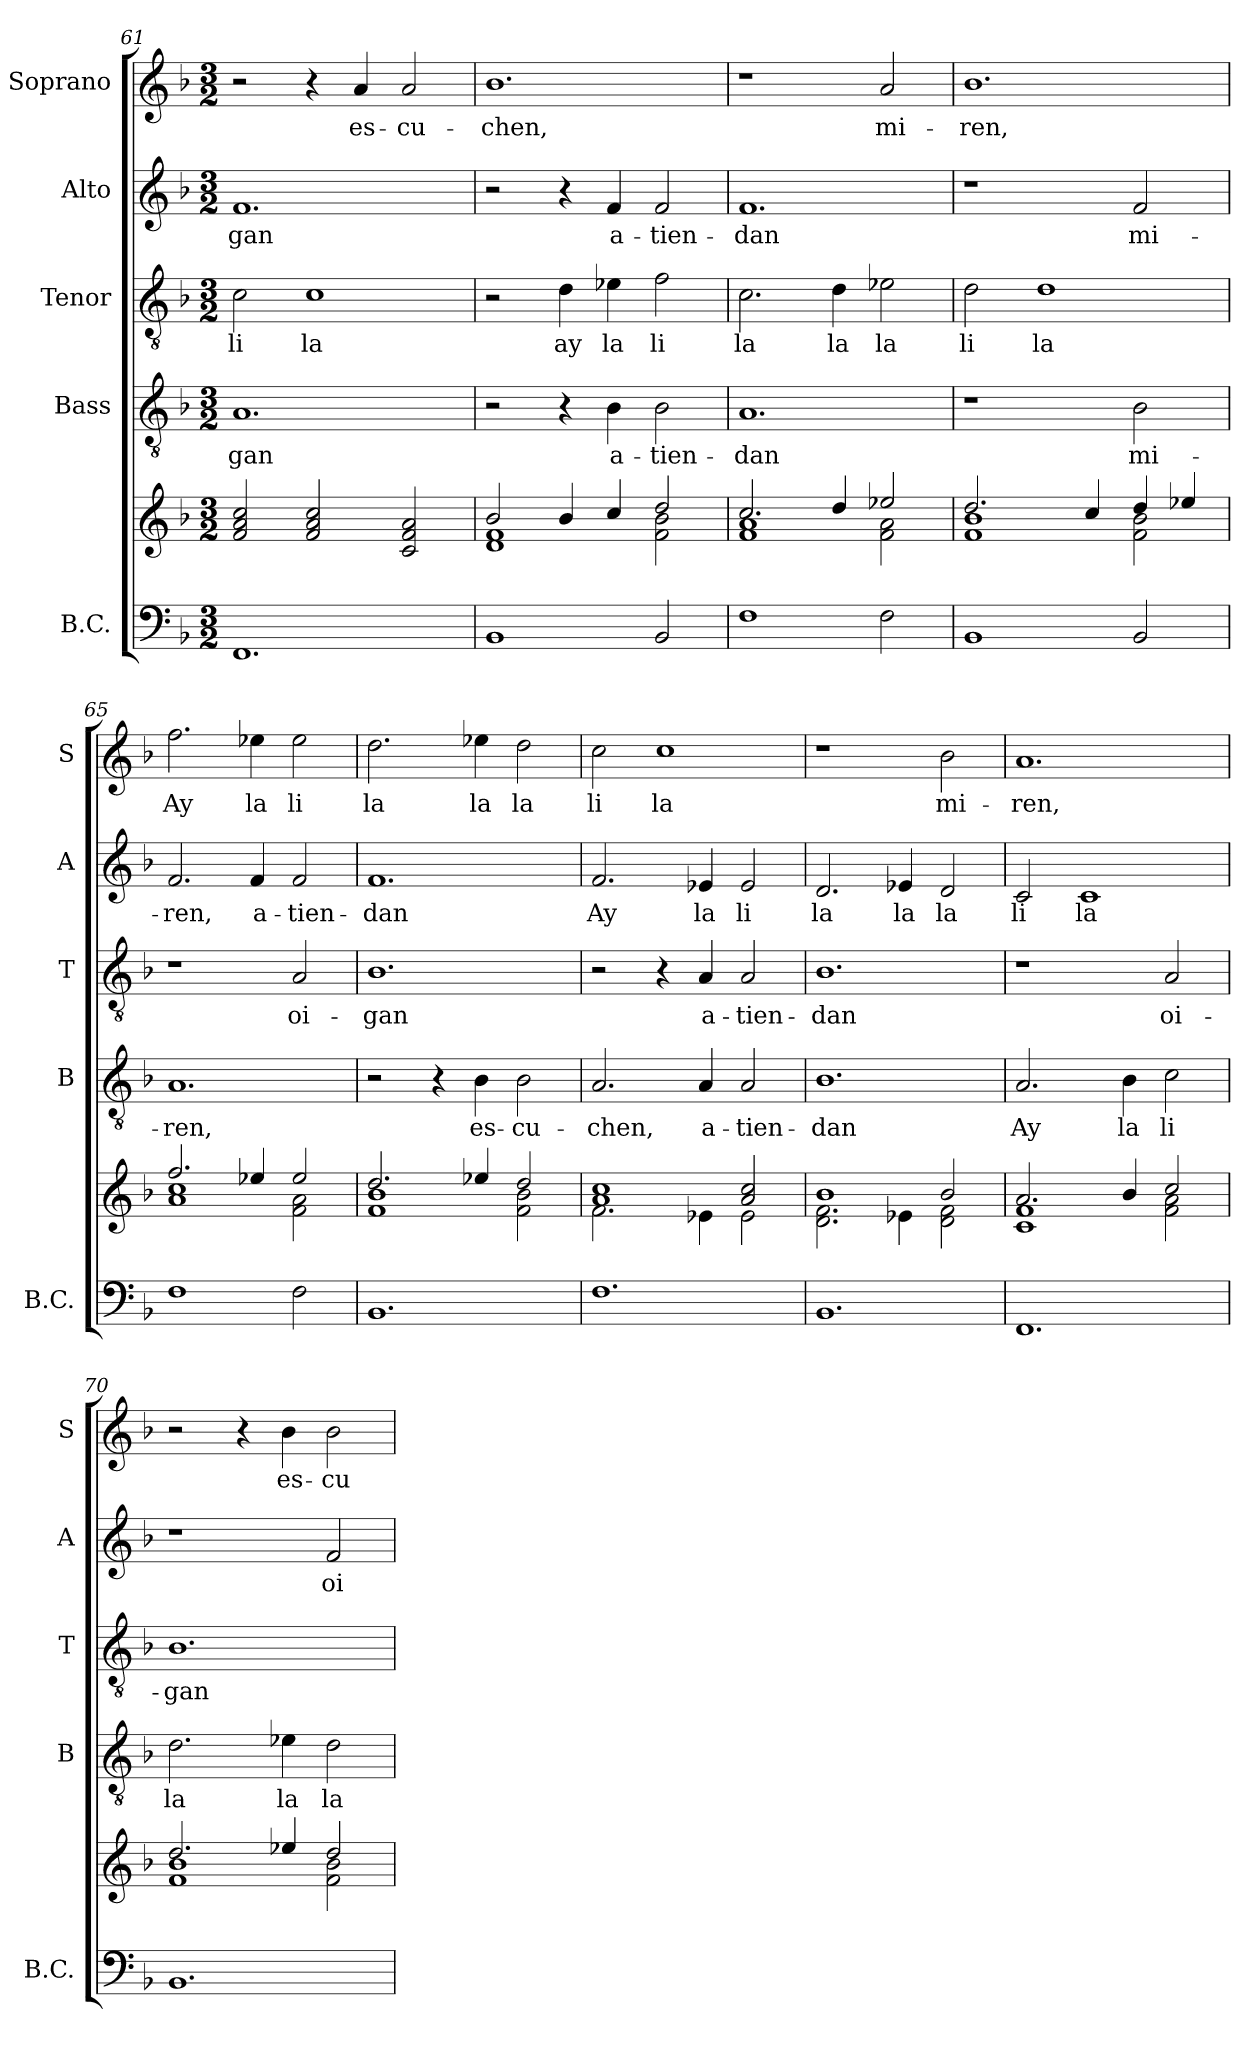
**kern	**kern	**kern	**text	**kern	**text	**kern	**text	**kern	**text
*part5	*part5	*part4	*part4	*part3	*part3	*part2	*part2	*part1	*part1
*staff6	*staff5	*staff4	*staff4	*staff3	*staff3	*staff2	*staff2	*staff1	*staff1
*I"B.C.	*	*I"Bass	*	*I"Tenor	*	*I"Alto	*	*I"Soprano	*
*I'B.C.	*	*I'B	*	*I'T	*	*I'A	*	*I'S	*
!!LO:PB:g=z
*clefF4	*clefG2	*clefGv2	*	*clefGv2	*	*clefG2	*	*clefG2	*
*k[b-]	*k[b-]	*k[b-]	*	*k[b-]	*	*k[b-]	*	*k[b-]	*
*F:	*F:	*F:	*	*F:	*	*F:	*	*F:	*
*M3/2	*M3/2	*M3/2	*	*M3/2	*	*M3/2	*	*M3/2	*
=61	=61	=61	=61	=61	=61	=61	=61	=61	=61
!	!	!	!LO:LY:b	!	!LO:LY:b	!	!LO:LY:b	!	!
1.FF	2f/ 2a/ 2cc/	1.A	-gan	2c\	li	1.f	-gan	2r	.
!	!	!	!	!	!LO:LY:b	!	!	!	!
.	2f/ 2a/ 2cc/	.	.	1c	la	.	.	4r	.
!	!	!	!	!	!	!	!	!	!LO:LY:b
.	.	.	.	.	.	.	.	4a/	es-
!	!	!	!	!	!	!	!	!	!LO:LY:b
.	2c/ 2f/ 2a/	.	.	.	.	.	.	2a/	-cu-
=62	=62	=62	=62	=62	=62	=62	=62	=62	=62
*	*^	*	*	*	*	*	*	*	*
!	!	!	!	!	!	!	!	!	!	!LO:LY:b
1BB-	2b-/	1d 1f	2r	.	2r	.	2r	.	1.b-	-chen,
!	!	!	!	!	!	!LO:LY:b	!	!	!	!
.	4b-/	.	4r	.	4d\	ay	4r	.	.	.
!	!	!	!	!LO:LY:b	!	!LO:LY:b	!	!LO:LY:b	!	!
.	4cc/	.	4B-\	a-	4e-X\	la	4f/	a-	.	.
!	!	!	!	!LO:LY:b	!	!LO:LY:b	!	!LO:LY:b	!	!
2BB-/	2dd/	2f\ 2b-\	2B-\	-tien-	2f\	li	2f/	-tien-	.	.
=63	=63	=63	=63	=63	=63	=63	=63	=63	=63	=63
!	!	!	!	!LO:LY:b	!	!LO:LY:b	!	!LO:LY:b	!	!
1F	2.cc/	1f 1a	1.A	-dan	2.c\	la	1.f	-dan	1r	.
!	!	!	!	!	!	!LO:LY:b	!	!	!	!
.	4dd/	.	.	.	4d\	la	.	.	.	.
!	!	!	!	!	!	!LO:LY:b	!	!	!	!LO:LY:b
2F\	2ee-X/	2f\ 2a\	.	.	2e-X\	la	.	.	2a/	mi-
=64	=64	=64	=64	=64	=64	=64	=64	=64	=64	=64
!	!	!	!	!	!	!LO:LY:b	!	!	!	!LO:LY:b
1BB-	2.dd/	1f 1b-	1r	.	2d\	li	1r	.	1.b-	-ren,
!	!	!	!	!	!	!LO:LY:b	!	!	!	!
.	.	.	.	.	1d	la	.	.	.	.
.	4cc/	.	.	.	.	.	.	.	.	.
!	!	!	!	!LO:LY:b	!	!	!	!LO:LY:b	!	!
2BB-/	4dd/	2f\ 2b-\	2B-\	mi-	.	.	2f/	mi-	.	.
.	4ee-X/	.	.	.	.	.	.	.	.	.
=65	=65	=65	=65	=65	=65	=65	=65	=65	=65	=65
!	!	!	!	!LO:LY:b	!	!	!	!LO:LY:b	!	!LO:LY:b
1F	2.ff/	1a 1cc	1.A	-ren,	1r	.	2.f/	-ren,	2.ff\	Ay
!	!	!	!	!	!	!	!	!LO:LY:b	!	!LO:LY:b
.	4ee-X/	.	.	.	.	.	4f/	a-	4ee-X\	la
!	!	!	!	!	!	!LO:LY:b	!	!LO:LY:b	!	!LO:LY:b
2F\	2ee-/	2f\ 2a\	.	.	2A/	oi-	2f/	-tien-	2ee-\	li
=66	=66	=66	=66	=66	=66	=66	=66	=66	=66	=66
!	!	!	!	!	!	!LO:LY:b	!	!LO:LY:b	!	!LO:LY:b
1.BB-	2.dd/	1f 1b-	2r	.	1.B-	-gan	1.f	-dan	2.dd\	la
.	.	.	4r	.	.	.	.	.	.	.
!	!	!	!	!LO:LY:b	!	!	!	!	!	!LO:LY:b
.	4ee-X/	.	4B-\	es-	.	.	.	.	4ee-X\	la
!	!	!	!	!LO:LY:b	!	!	!	!	!	!LO:LY:b
.	2dd/	2f\ 2b-\	2B-\	-cu-	.	.	.	.	2dd\	la
!!LO:LB:g=z
=67	=67	=67	=67	=67	=67	=67	=67	=67	=67	=67
!	!	!	!	!LO:LY:b	!	!	!	!LO:LY:b	!	!LO:LY:b
1.F	1a 1cc	2.f\	2.A/	-chen,	2r	.	2.f/	Ay	2cc\	li
!	!	!	!	!	!	!	!	!	!	!LO:LY:b
.	.	.	.	.	4r	.	.	.	1cc	la
!	!	!	!	!LO:LY:b	!	!LO:LY:b	!	!LO:LY:b	!	!
.	.	4e-X\	4A/	a-	4A/	a-	4e-X/	la	.	.
!	!	!	!	!LO:LY:b	!	!LO:LY:b	!	!LO:LY:b	!	!
.	2a/ 2cc/	2e-\	2A/	-tien-	2A/	-tien-	2e-/	li	.	.
=68	=68	=68	=68	=68	=68	=68	=68	=68	=68	=68
!	!	!	!	!LO:LY:b	!	!LO:LY:b	!	!LO:LY:b	!	!
1.BB-	1b-	2.d\ 2.f\	1.B-	-dan	1.B-	-dan	2.d/	la	1r	.
!	!	!	!	!	!	!	!	!LO:LY:b	!	!
.	.	4e-X\	.	.	.	.	4e-X/	la	.	.
!	!	!	!	!	!	!	!	!LO:LY:b	!	!LO:LY:b
.	2b-/	2d\ 2f\	.	.	.	.	2d/	la	2b-\	mi-
=69	=69	=69	=69	=69	=69	=69	=69	=69	=69	=69
!	!	!	!	!LO:LY:b	!	!	!	!LO:LY:b	!	!LO:LY:b
1.FF	2.a/	1c 1f	2.A/	Ay	1r	.	2c/	li	1.a	-ren,
!	!	!	!	!	!	!	!	!LO:LY:b	!	!
.	.	.	.	.	.	.	1c	la	.	.
!	!	!	!	!LO:LY:b	!	!	!	!	!	!
.	4b-/	.	4B-\	la	.	.	.	.	.	.
!	!	!	!	!LO:LY:b	!	!LO:LY:b	!	!	!	!
.	2cc/	2f\ 2a\	2c\	li	2A/	oi-	.	.	.	.
=70	=70	=70	=70	=70	=70	=70	=70	=70	=70	=70
!	!	!	!	!LO:LY:b	!	!LO:LY:b	!	!	!	!
1.BB-	2.dd/	1f 1b-	2.d\	la	1.B-	-gan	1r	.	2r	.
.	.	.	.	.	.	.	.	.	4r	.
!	!	!	!	!LO:LY:b	!	!	!	!	!	!LO:LY:b
.	4ee-X/	.	4e-X\	la	.	.	.	.	4b-\	es-
!	!	!	!	!LO:LY:b	!	!	!	!LO:LY:b	!	!LO:LY:b
.	2dd/	2f\ 2b-\	2d\	la	.	.	2f/	oi-	2b-\	-cu-
*	*v	*v	*	*	*	*	*	*	*	*
=	=	=	=	=	=	=	=	=	=
*-	*-	*-	*-	*-	*-	*-	*-	*-	*-
